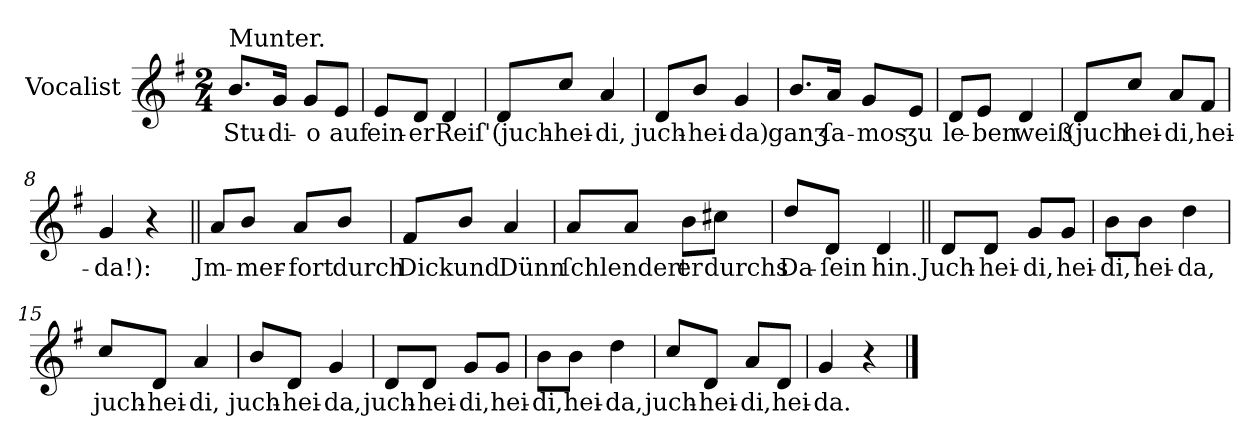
**kern	**text
*part1	*part1
*staff1	*staff1
*I"Vocalist	*
*clefG2	*
*k[f#]	*
*G:	*
*M2/4	*
=1	=1
!LO:TX:a:t=Munter.	!
8.b/L	Stu-
16g/Jk	-di-
8g/L	-o
8e/J	auf
=2	=2
8e/L	ein-
8d/J	-er
4d	Reiſ'
=3	=3
8d/L	(juch-
8cc/J	-hei-
4a	-di,
=4	=4
8d/L	juch-
8b/J	-hei-
4g	-da)
=5	=5
8.b/L	ganʒ
16a/Jk	ſa-
8g/L	-mos
8e/J	ʒu
=6	=6
8d/L	le-
8e/J	-ben
4d	weiß
=7	=7
8d/L	(juch
8cc/J	hei-
8a/L	-di,
8f#/J	hei-
=8	=8
4g	-da!):
4r	.
=9||	=9||
8a/L	Jm-
8b/J	-mer-
8a/L	-fort
8b/J	durch
=10	=10
8f#/L	Dick
8b/J	und
4a	Dünn
=11	=11
8a/L	ſchlendert
8a/J	.
8b\L	er
8cc#X\J	durchs
=12	=12
8dd/L	Da-
8d/J	-ſein
4d	hin.
=13||	=13||
8d/L	Juch-
8d/J	-hei-
8g/L	-di,
8g/J	hei-
=14	=14
8b\L	-di,
8b\J	hei-
4dd	-da,
=15	=15
8cc/L	juch-
8d/J	-hei-
4a	-di,
=16	=16
8b/L	juch-
8d/J	-hei-
4g	-da,
=17	=17
8d/L	juch-
8d/J	-hei-
8g/L	-di,
8g/J	hei-
=18	=18
8b\L	-di,
8b\J	hei-
4dd	-da,
=19	=19
8cc/L	juch-
8d/J	-hei-
8a/L	-di,
8d/J	hei-
=20	=20
4g	-da.
4r	.
==	==
*-	*-
